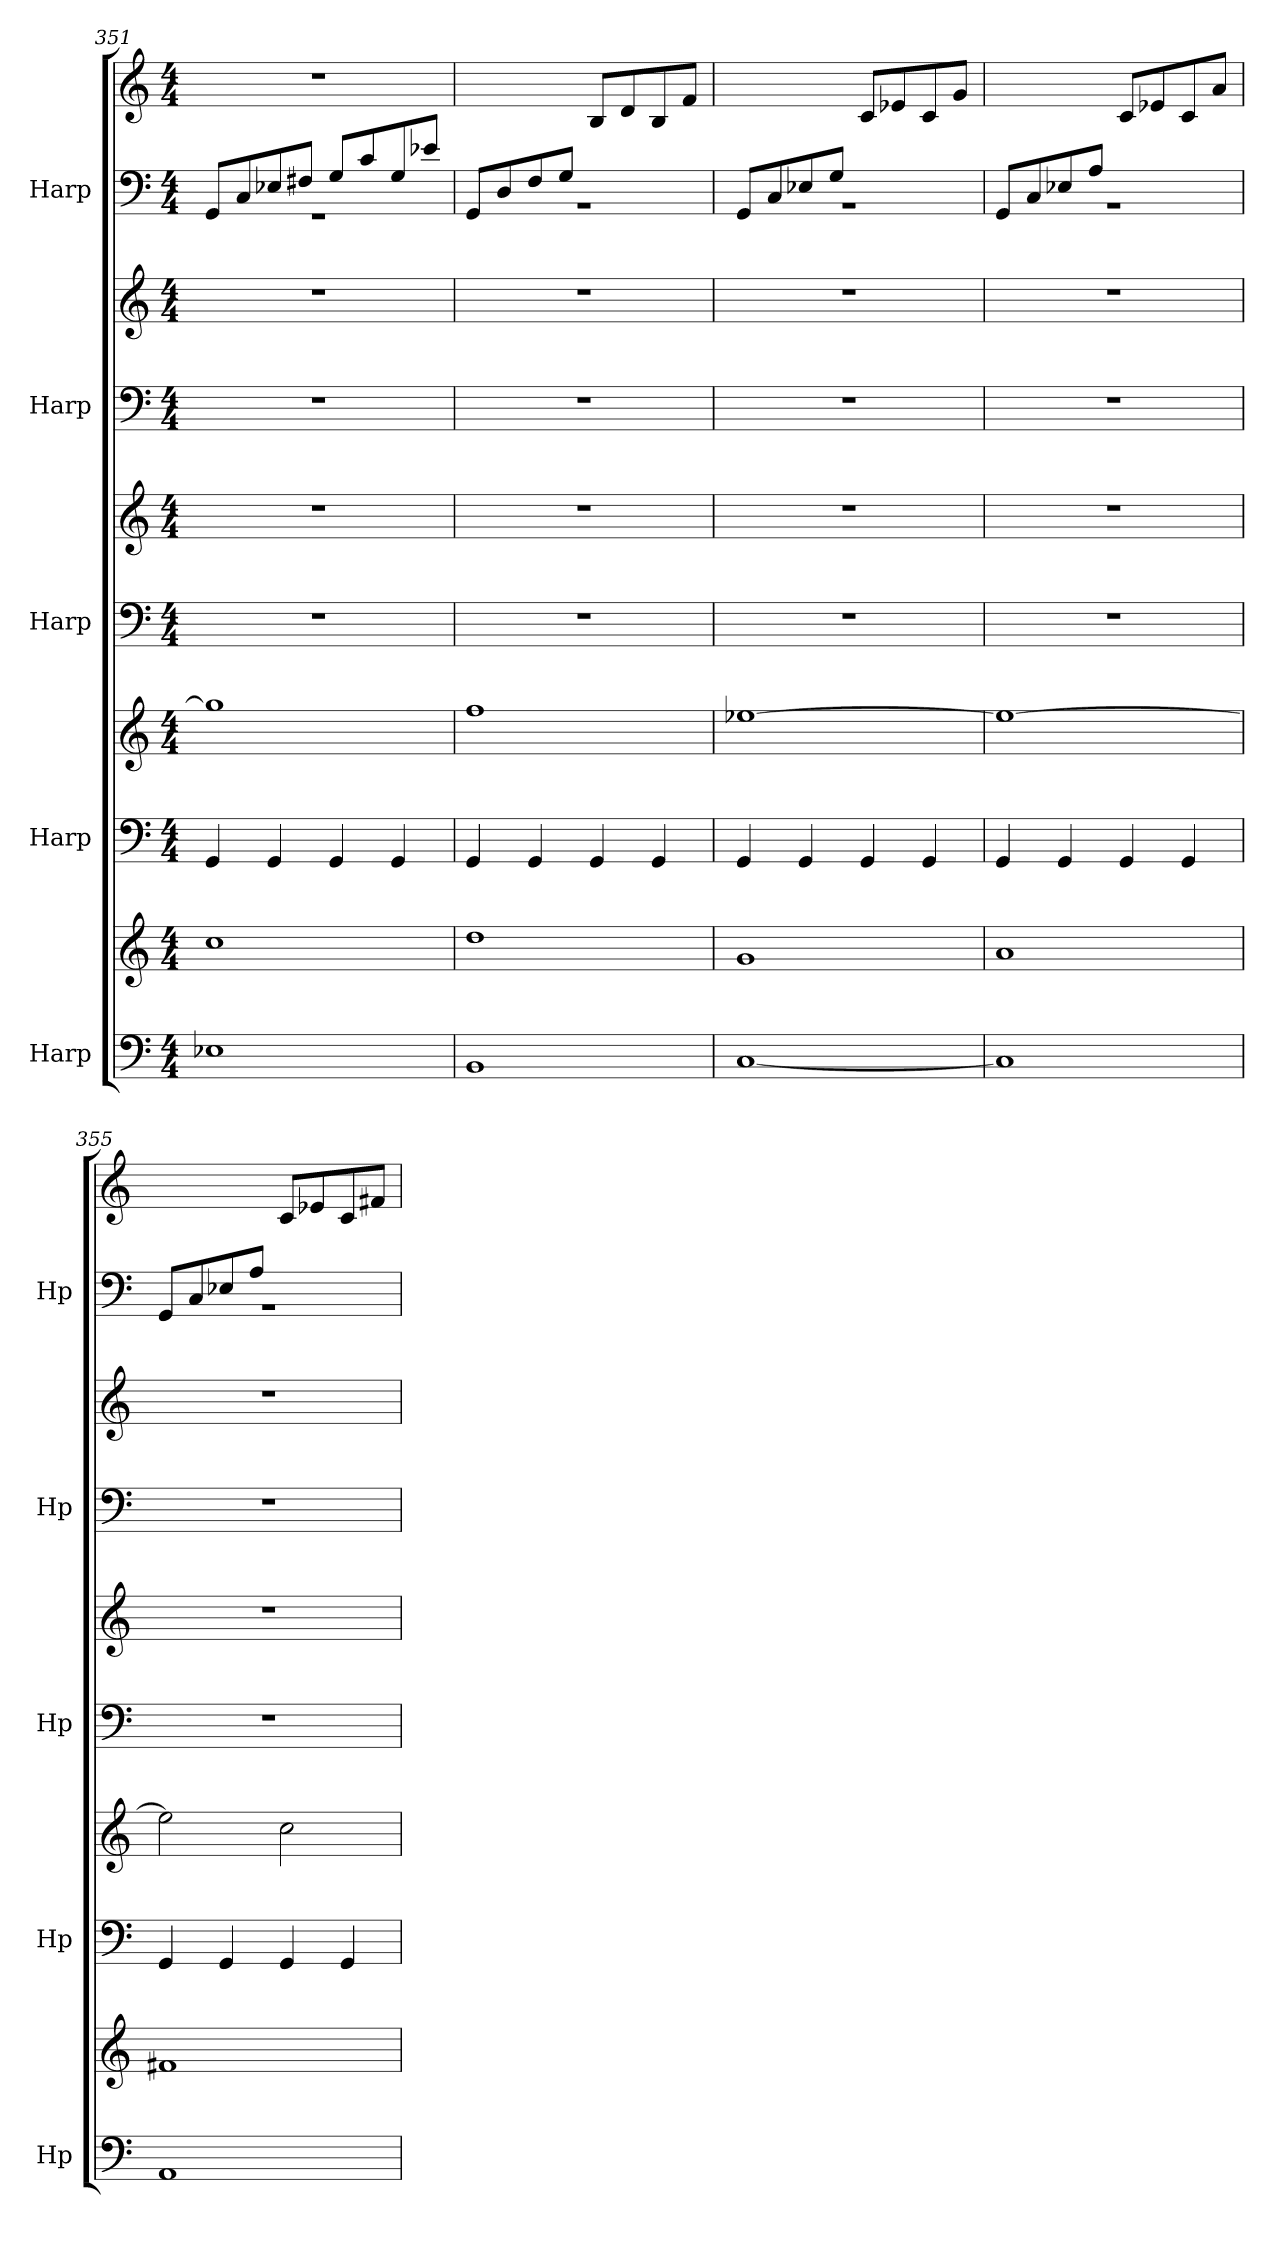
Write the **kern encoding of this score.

**kern	**kern	**kern	**kern	**kern	**kern	**kern	**kern	**kern	**kern
*part5	*part5	*part4	*part4	*part3	*part3	*part2	*part2	*part1	*part1
*staff10	*staff9	*staff8	*staff7	*staff6	*staff5	*staff4	*staff3	*staff2	*staff1
*I"Harp	*	*I"Harp	*	*I"Harp	*	*I"Harp	*	*I"Harp	*
*I'Hp	*	*I'Hp	*	*I'Hp	*	*I'Hp	*	*I'Hp	*
*clefF4	*clefG2	*clefF4	*clefG2	*clefF4	*clefG2	*clefF4	*clefG2	*clefF4	*clefG2
*k[]	*k[]	*k[]	*k[]	*k[]	*k[]	*k[]	*k[]	*k[]	*k[]
*M4/4	*M4/4	*M4/4	*M4/4	*M4/4	*M4/4	*M4/4	*M4/4	*M4/4	*M4/4
=351	=351	=351	=351	=351	=351	=351	=351	=351	=351
*	*	*	*	*	*	*	*	*^	*
1E-X	1cc	4GG/	1gg]	1r	1r	1r	1r	8GG/L	1rGG	1r
.	.	.	.	.	.	.	.	8C/	.	.
.	.	4GG/	.	.	.	.	.	8E-X/	.	.
.	.	.	.	.	.	.	.	8F#X/J	.	.
.	.	4GG/	.	.	.	.	.	8G/L	.	.
.	.	.	.	.	.	.	.	8c/	.	.
.	.	4GG/	.	.	.	.	.	8G/	.	.
.	.	.	.	.	.	.	.	8e-X/J	.	.
!!LO:PB:g=z
=352	=352	=352	=352	=352	=352	=352	=352	=352	=352	=352
1BB	1dd	4GG/	1ff	1r	1r	1r	1r	8GG/L	1rBB	2ryy
.	.	.	.	.	.	.	.	8D/	.	.
.	.	4GG/	.	.	.	.	.	8F/	.	.
.	.	.	.	.	.	.	.	8G/J	.	.
.	.	4GG/	.	.	.	.	.	2ryy	.	8B/L
.	.	.	.	.	.	.	.	.	.	8d/
.	.	4GG/	.	.	.	.	.	.	.	8B/
.	.	.	.	.	.	.	.	.	.	8f/J
=353	=353	=353	=353	=353	=353	=353	=353	=353	=353	=353
[1C	1g	4GG/	[1ee-X	1r	1r	1r	1r	8GG/L	1rBB	2ryy
.	.	.	.	.	.	.	.	8C/	.	.
.	.	4GG/	.	.	.	.	.	8E-X/	.	.
.	.	.	.	.	.	.	.	8G/J	.	.
.	.	4GG/	.	.	.	.	.	2ryy	.	8c/L
.	.	.	.	.	.	.	.	.	.	8e-X/
.	.	4GG/	.	.	.	.	.	.	.	8c/
.	.	.	.	.	.	.	.	.	.	8g/J
=354	=354	=354	=354	=354	=354	=354	=354	=354	=354	=354
1C]	1a	4GG/	1ee-_	1r	1r	1r	1r	8GG/L	1rBB	2ryy
.	.	.	.	.	.	.	.	8C/	.	.
.	.	4GG/	.	.	.	.	.	8E-X/	.	.
.	.	.	.	.	.	.	.	8A/J	.	.
.	.	4GG/	.	.	.	.	.	2ryy	.	8c/L
.	.	.	.	.	.	.	.	.	.	8e-X/
.	.	4GG/	.	.	.	.	.	.	.	8c/
.	.	.	.	.	.	.	.	.	.	8a/J
=355	=355	=355	=355	=355	=355	=355	=355	=355	=355	=355
1AA	1f#X	4GG/	2ee-\]	1r	1r	1r	1r	8GG/L	1rBB	2ryy
.	.	.	.	.	.	.	.	8C/	.	.
.	.	4GG/	.	.	.	.	.	8E-X/	.	.
.	.	.	.	.	.	.	.	8A/J	.	.
.	.	4GG/	2cc\	.	.	.	.	2ryy	.	8c/L
.	.	.	.	.	.	.	.	.	.	8e-X/
.	.	4GG/	.	.	.	.	.	.	.	8c/
.	.	.	.	.	.	.	.	.	.	8f#X/J
*	*	*	*	*	*	*	*	*v	*v	*
=	=	=	=	=	=	=	=	=	=
*-	*-	*-	*-	*-	*-	*-	*-	*-	*-
